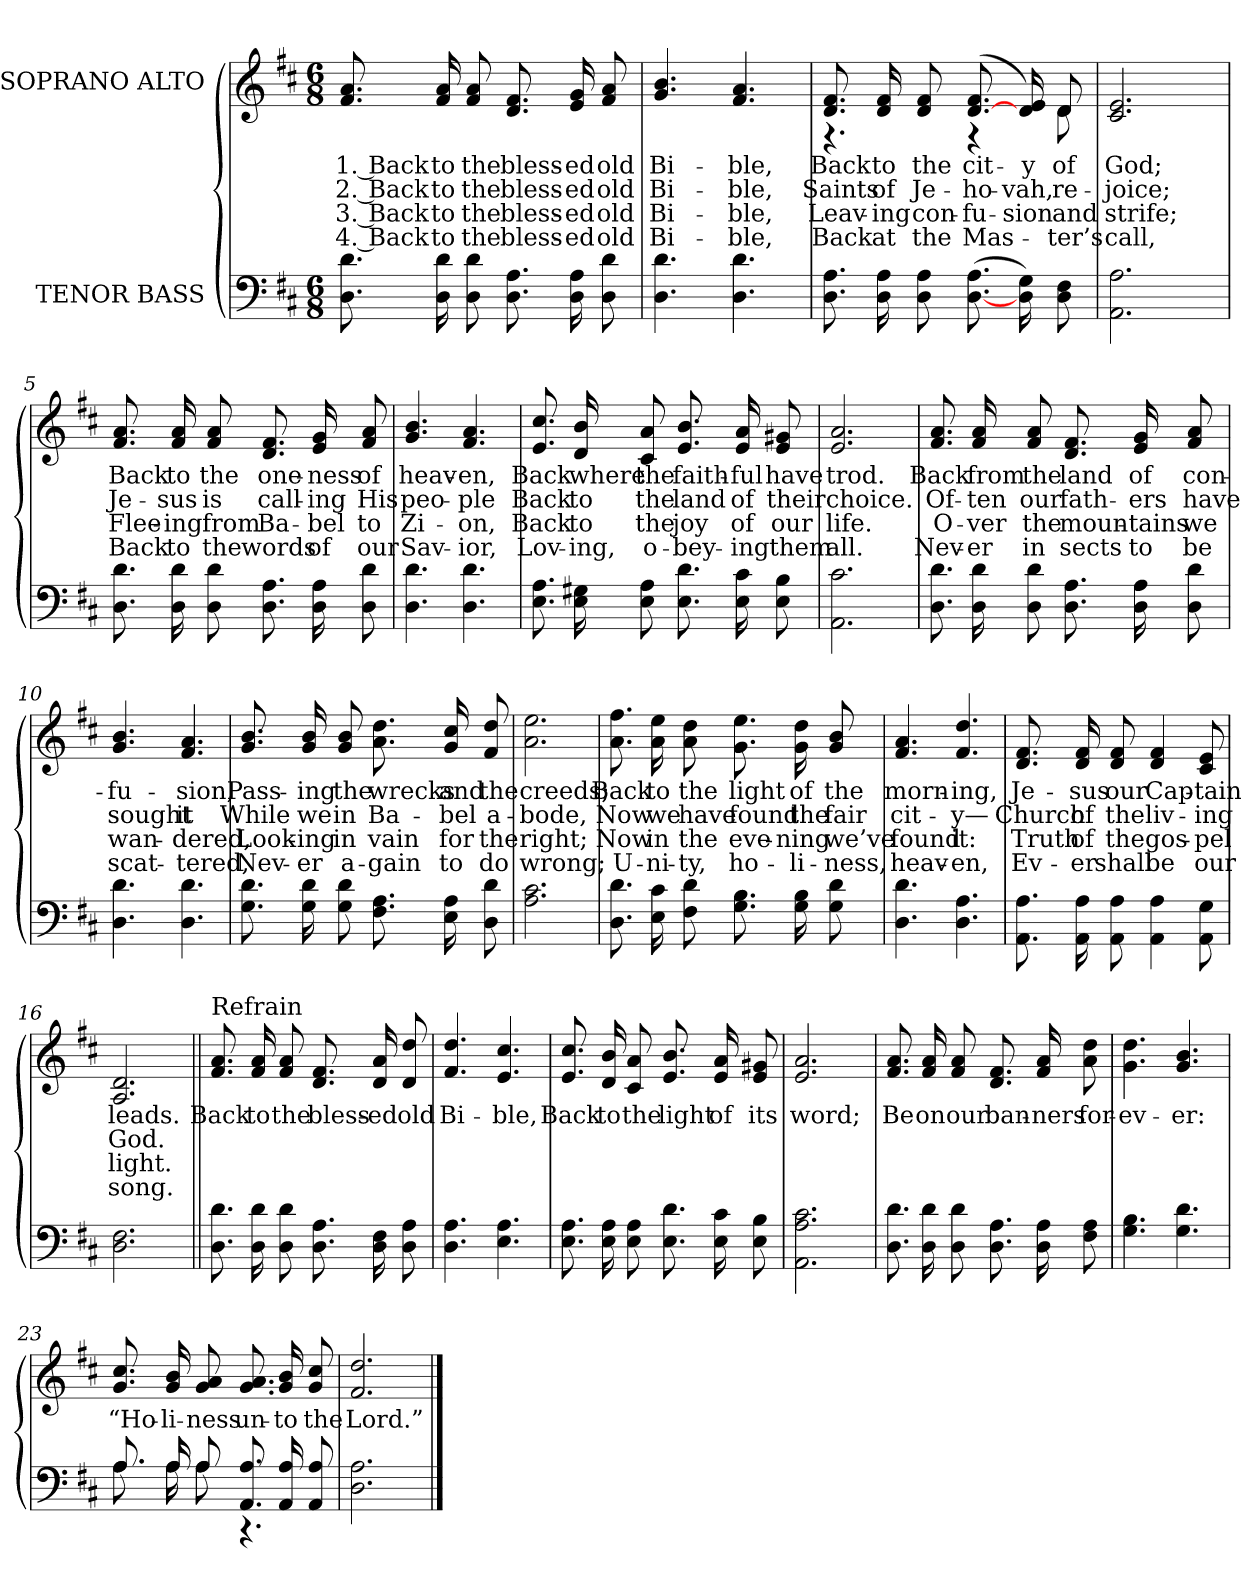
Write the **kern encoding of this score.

**kern	**kern	**text	**text	**text	**text
*part2	*part1	*part1	*part1	*part1	*part1
*staff2	*staff1	*staff1	*staff1	*staff1	*staff1
*I"TENOR BASS	*I"SOPRANO ALTO	*	*	*	*
*clefF4	*clefG2	*	*	*	*
*k[f#c#]	*k[f#c#]	*	*	*	*
*D:	*D:	*	*	*	*
*M6/8	*M6/8	*	*	*	*
*MM75	*MM75	*	*	*	*
=1	=1	=1	=1	=1	=1
8.D 8.dL	8.f# 8.aL	-1. Back	-2. Back	-3. Back	-4. Back
16D 16d	16f# 16a	-to	-to	-to	-to
8D 8d	8f# 8a	-the	-the	-the	-the
8.D 8.AL	8.d 8.f#L	-bless-	-bless-	-bless-	-bless-
16D 16A	16e 16g	-ed	-ed	-ed	-ed
8D 8d	8f# 8a	-old	-old	-old	-old
=2	=2	=2	=2	=2	=2
4.D 4.d	4.g 4.b	-Bi-	-Bi-	-Bi-	-Bi-
4.D 4.d	4.f# 4.a	-ble,	-ble,	-ble,	-ble,
=3	=3	=3	=3	=3	=3
*	*^	*	*	*	*
8.D 8.AL	8.d 8.f#L	4.r	-Back	-Saints	-Leav-	-Back
16D 16A	16d 16f#	.	-to	-of	-ing	-at
8D 8A	8d 8f#	.	-the	-Je-	-con-	-the
([8.D 8.AL	([8.d 8.f#L	4r	-cit-	-ho-	-fu-	-Mas-
16D 16G)	16d 16e)	.	-y	-vah,	-sion	.
8D 8F#	8d	8d	-of	-re-	-and	-ter’s
*	*v	*v	*	*	*	*
=4	=4	=4	=4	=4	=4
2.AA 2.A	2.c# 2.e	-God;	-joice;	-strife;	-call,
=5	=5	=5	=5	=5	=5
8.D 8.dL	8.f# 8.aL	-Back	-Je-	-Flee-	-Back
16D 16d	16f# 16a	-to	-sus	-ing	-to
8D 8d	8f# 8a	-the	-is	-from	-the
8.D 8.AL	8.d 8.f#L	-one-	-call-	-Ba-	-words
16D 16A	16e 16g	-ness	-ing	-bel	-of
8D 8d	8f# 8a	-of	-His	-to	-our
=6	=6	=6	=6	=6	=6
4.D 4.d	4.g 4.b	-heav-	-peo-	-Zi-	-Sav-
4.D 4.d	4.f# 4.a	-en,	-ple	-on,	-ior,
=7	=7	=7	=7	=7	=7
8.E 8.AL	8.e 8.cc#L	-Back	-Back	-Back	-Lov-
16E 16G#	16d 16b	-where	-to	-to	-ing,
8E 8A	8c# 8a	-the	-the	-the	-o-
8.E 8.dL	8.e 8.bL	-faith-	-land	-joy	-bey-
16E 16c#	16e 16a	-ful	-of	-of	-ing
8E 8B	8e 8g#	-have	-their	-our	-them
=8	=8	=8	=8	=8	=8
2.AA 2.c#	2.e 2.a	-trod.	-choice.	-life.	-all.
=9	=9	=9	=9	=9	=9
8.D 8.dL	8.f# 8.aL	-Back	-Of-	-O-	-Nev-
16D 16d	16f# 16a	-from	-ten	-ver	-er
8D 8d	8f# 8a	-the	-our	-the	-in
8.D 8.AL	8.d 8.f#L	-land	-fath-	-moun-	-sects
16D 16A	16e 16g	-of	-ers	-tains	-to
8D 8d	8f# 8a	-con-	-have	-we	-be
=10	=10	=10	=10	=10	=10
4.D 4.d	4.g 4.b	-fu-	-sought	-wan-	-scat-
4.D 4.d	4.f# 4.a	-sion,	-it	-dered,	-tered,
=11	=11	=11	=11	=11	=11
8.G 8.dL	8.g 8.bL	-Pass-	-While	-Look-	-Nev-
16G 16d	16g 16b	-ing	-we	-ing	-er
8G 8d	8g 8b	-the	-in	-in	-a-
8.F# 8.AL	8.a 8.ddL	-wrecks	-Ba-	-vain	-gain
16E 16A	16g 16cc#	-and	-bel	-for	-to
8D 8d	8f# 8dd	-the	-a-	-the	-do
=12	=12	=12	=12	=12	=12
2.A 2.c#	2.a 2.ee	-creeds;	-bode,	-right;	-wrong;
=13	=13	=13	=13	=13	=13
8.D 8.dL	8.a 8.ff#L	-Back	-Now	-Now	-U-
16E 16c#	16a 16ee	-to	-we	-in	-ni-
8F# 8d	8a 8dd	-the	-have	-the	-ty,
8.G 8.BL	8.g 8.eeL	-light	-found	-eve-	-ho-
16G 16B	16g 16dd	-of	-the	-ning	-li-
8G 8d	8g 8b	-the	-fair	-we’ve	-ness,
=14	=14	=14	=14	=14	=14
4.D 4.d	4.f# 4.a	-morn-	-cit-	-found	-heav-
4.D 4.A	4.f# 4.dd	-ing,	-y—	-it:	-en,
=15	=15	=15	=15	=15	=15
8.AA 8.AL	8.d 8.f#L	-Je-	-Church	-Truth	-Ev-
16AA 16A	16d 16f#	-sus	-of	-of	-er
8AA 8A	8d 8f#	-our	-the	-the	-shall
4AA 4A	4d 4f#	-Cap-	-liv-	-gos-	-be
8AA 8G	8c# 8e	-tain	-ing	-pel	-our
=16	=16	=16	=16	=16	=16
2.D 2.F#	2.A 2.d	-leads.	-God.	-light.	-song.
=17||	=17||	=17||	=17||	=17||	=17||
!	!LO:TX:a:t=Refrain	!	!	!	!
8.D 8.dL	8.f# 8.aL	-Back	.	.	.
16D 16d	16f# 16a	-to	.	.	.
8D 8d	8f# 8a	-the	.	.	.
8.D 8.AL	8.d 8.f#L	-bless-	.	.	.
16D 16F#	16d 16a	-ed	.	.	.
8D 8A	8d 8dd	-old	.	.	.
=18	=18	=18	=18	=18	=18
4.D 4.A	4.f# 4.dd	-Bi-	.	.	.
4.E 4.A	4.e 4.cc#	-ble,	.	.	.
=19	=19	=19	=19	=19	=19
8.E 8.AL	8.e 8.cc#L	-Back	.	.	.
16E 16A	16d 16b	-to	.	.	.
8E 8A	8c# 8a	-the	.	.	.
8.E 8.dL	8.e 8.bL	-light	.	.	.
16E 16c#	16e 16a	-of	.	.	.
8E 8B	8e 8g#	-its	.	.	.
=20	=20	=20	=20	=20	=20
2.AA 2.A 2.c#	2.e 2.a	-word;	.	.	.
=21	=21	=21	=21	=21	=21
8.D 8.dL	8.f# 8.aL	-Be	.	.	.
16D 16d	16f# 16a	-on	.	.	.
8D 8d	8f# 8a	-our	.	.	.
8.D 8.AL	8.d 8.f#L	-ban-	.	.	.
16D 16A	16f# 16a	-ners	.	.	.
8F# 8A	8a 8dd	-for-	.	.	.
=22	=22	=22	=22	=22	=22
4.G 4.B	4.g 4.dd	-ev-	.	.	.
4.G 4.d	4.g 4.b	-er:	.	.	.
=23	=23	=23	=23	=23	=23
*^	*	*	*	*	*
8.AL	8.AL	8.g 8.cc#L	-“Ho-	.	.	.
16A	16A	16g 16b	-li-	.	.	.
8A	8A	8g 8a	-ness	.	.	.
8.AA 8.AL	4.r	8.g 8.aL	-un-	.	.	.
16AA 16A	.	16g 16b	-to	.	.	.
8AA 8A	.	8g 8cc#	-the	.	.	.
*v	*v	*	*	*	*	*
=24	=24	=24	=24	=24	=24
2.D 2.A	2.f# 2.dd	-Lord.”	.	.	.
==	==	==	==	==	==
*-	*-	*-	*-	*-	*-
